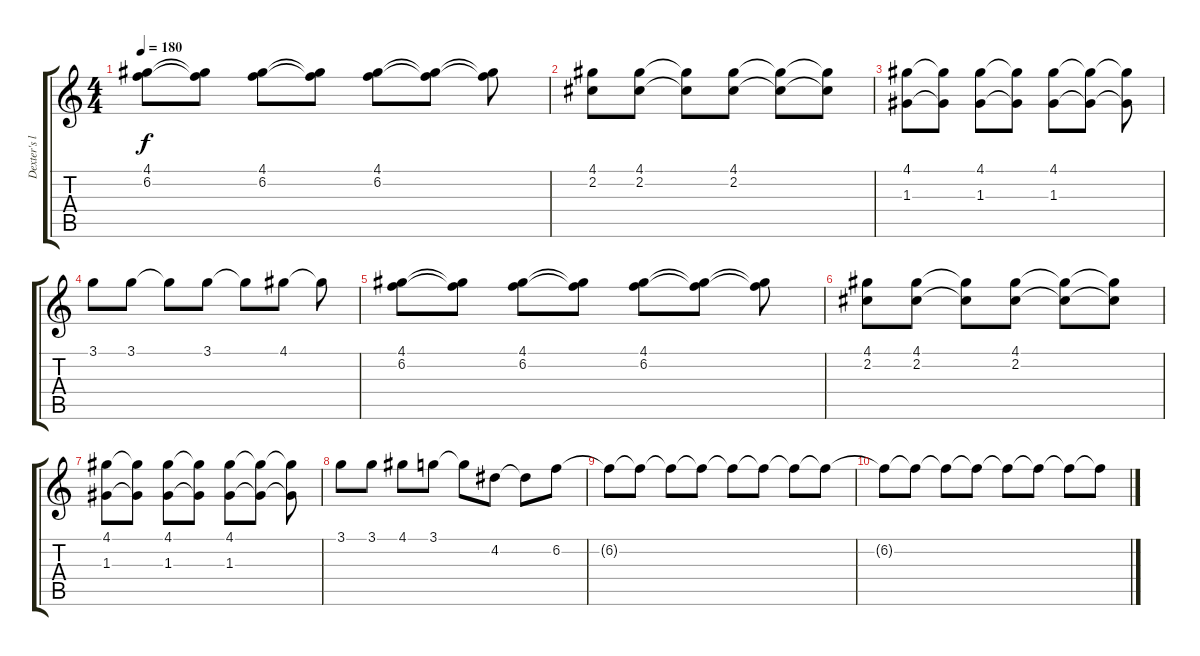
\track ("Dexter's lyrics" "Dexter's l") {instrument distortionguitar}
\staff {score tabs}
\tuning (E4 B3 G3 D3 A2 E2) {hide}
\ts (4 4)
\tempo 180
\clef g2
\ks c
(4.1 6.2).8{dy f} (4.1{t} 6.2{t}).8 (4.1 6.2).8 (4.1{t} 6.2{t}).8 (4.1 6.2).8 (4.1{t} 6.2{t}).8 (4.1{t} 6.2{t}).8 |
(4.1 2.2).8 (4.1 2.2).8 (4.1{t} 2.2{t}).8 (4.1 2.2).8 (4.1{t} 2.2{t}).8 (4.1{t} 2.2{t}).8 |
(4.1 1.3).8 (4.1{t} 1.3{t}).8 (4.1 1.3).8 (4.1{t} 1.3{t}).8 (4.1 1.3).8 (4.1{t} 1.3{t}).8 (4.1{t} 1.3{t}).8 |
3.1.8 3.1.8 3.1{t}.8 3.1.8 3.1{t}.8 4.1.8 4.1{t}.8 |
(4.1 6.2).8 (4.1{t} 6.2{t}).8 (4.1 6.2).8 (4.1{t} 6.2{t}).8 (4.1 6.2).8 (4.1{t} 6.2{t}).8 (4.1{t} 6.2{t}).8 |
(4.1 2.2).8 (4.1 2.2).8 (4.1{t} 2.2{t}).8 (4.1 2.2).8 (4.1{t} 2.2{t}).8 (4.1{t} 2.2{t}).8 |
(4.1 1.3).8 (4.1{t} 1.3{t}).8 (4.1 1.3).8 (4.1{t} 1.3{t}).8 (4.1 1.3).8 (4.1{t} 1.3{t}).8 (4.1{t} 1.3{t}).8 |
3.1.8 3.1.8 4.1.8 3.1.8 3.1{t}.8 4.2.8 4.2{t}.8 6.2.8 |
6.2{t}.8 6.2{t}.8 6.2{t}.8 6.2{t}.8 6.2{t}.8 6.2{t}.8 6.2{t}.8 6.2{t}.8 |
6.2{t}.8 6.2{t}.8 6.2{t}.8 6.2{t}.8 6.2{t}.8 6.2{t}.8 6.2{t}.8 6.2{t}.8
